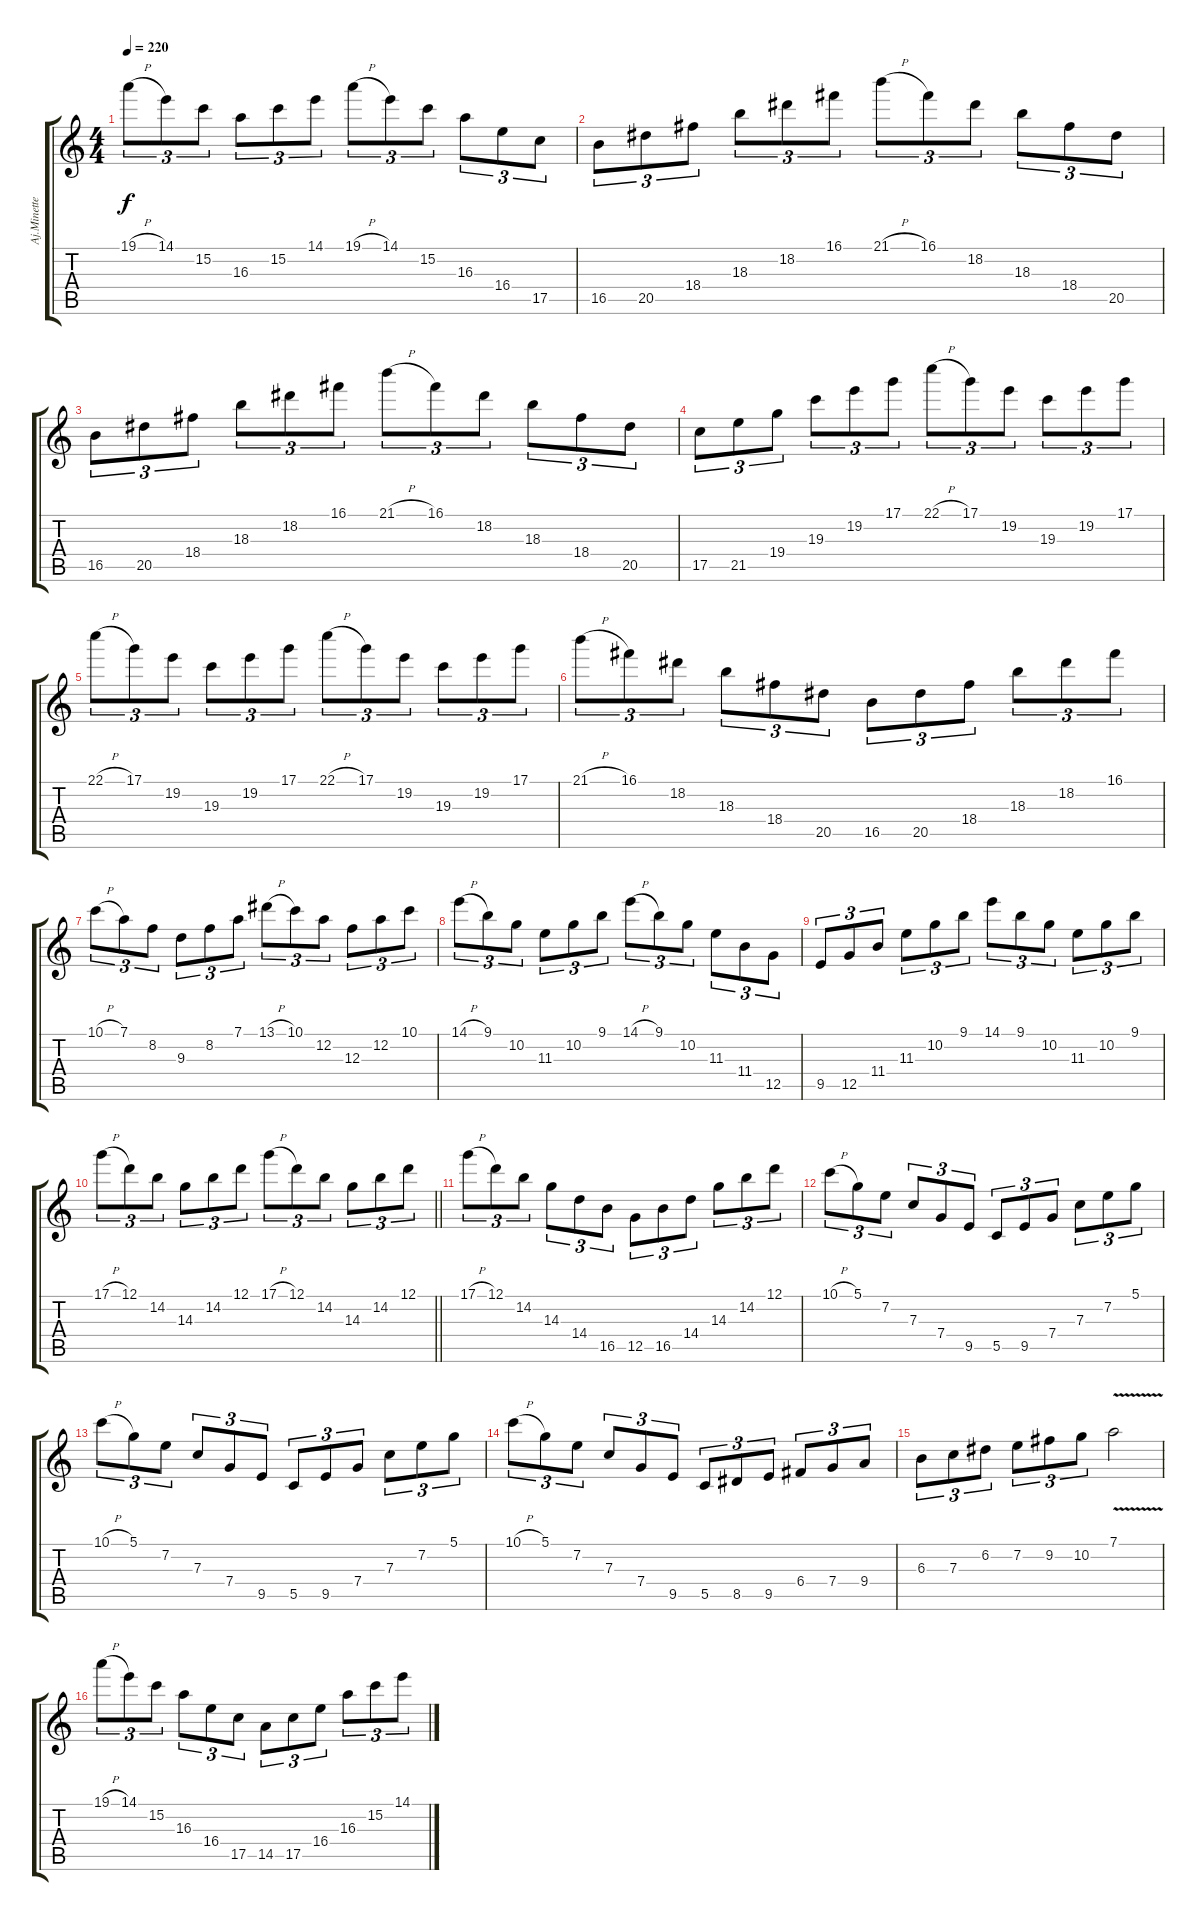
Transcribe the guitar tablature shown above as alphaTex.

\track ("Aj.Minette(Leader Guitar)" "Aj.Minette") {instrument distortionguitar}
\staff {score tabs}
\tuning (D4 A3 F3 C3 G2 C2) {hide}
\ts (4 4)
\tempo 220
\clef g2
\ks c
19.1{h}.8{tu (3 2) dy f} 14.1.8{tu (3 2)} 15.2.8{tu (3 2)} 16.3.8{tu (3 2)} 15.2.8{tu (3 2)} 14.1.8{tu (3 2)} 19.1{h}.8{tu (3 2)} 14.1.8{tu (3 2)} 15.2.8{tu (3 2)} 16.3.8{tu (3 2)} 16.4.8{tu (3 2)} 17.5.8{tu (3 2)} |
16.5.8{tu (3 2)} 20.5.8{tu (3 2)} 18.4.8{tu (3 2)} 18.3.8{tu (3 2)} 18.2.8{tu (3 2)} 16.1.8{tu (3 2)} 21.1{h}.8{tu (3 2)} 16.1.8{tu (3 2)} 18.2.8{tu (3 2)} 18.3.8{tu (3 2)} 18.4.8{tu (3 2)} 20.5.8{tu (3 2)} |
16.5.8{tu (3 2)} 20.5.8{tu (3 2)} 18.4.8{tu (3 2)} 18.3.8{tu (3 2)} 18.2.8{tu (3 2)} 16.1.8{tu (3 2)} 21.1{h}.8{tu (3 2)} 16.1.8{tu (3 2)} 18.2.8{tu (3 2)} 18.3.8{tu (3 2)} 18.4.8{tu (3 2)} 20.5.8{tu (3 2)} |
17.5.8{tu (3 2)} 21.5.8{tu (3 2)} 19.4.8{tu (3 2)} 19.3.8{tu (3 2)} 19.2.8{tu (3 2)} 17.1.8{tu (3 2)} 22.1{h}.8{tu (3 2)} 17.1.8{tu (3 2)} 19.2.8{tu (3 2)} 19.3.8{tu (3 2)} 19.2.8{tu (3 2)} 17.1.8{tu (3 2)} |
22.1{h}.8{tu (3 2)} 17.1.8{tu (3 2)} 19.2.8{tu (3 2)} 19.3.8{tu (3 2)} 19.2.8{tu (3 2)} 17.1.8{tu (3 2)} 22.1{h}.8{tu (3 2)} 17.1.8{tu (3 2)} 19.2.8{tu (3 2)} 19.3.8{tu (3 2)} 19.2.8{tu (3 2)} 17.1.8{tu (3 2)} |
21.1{h}.8{tu (3 2)} 16.1.8{tu (3 2)} 18.2.8{tu (3 2)} 18.3.8{tu (3 2)} 18.4.8{tu (3 2)} 20.5.8{tu (3 2)} 16.5.8{tu (3 2)} 20.5.8{tu (3 2)} 18.4.8{tu (3 2)} 18.3.8{tu (3 2)} 18.2.8{tu (3 2)} 16.1.8{tu (3 2)} |
10.1{h}.8{tu (3 2)} 7.1.8{tu (3 2)} 8.2.8{tu (3 2)} 9.3.8{tu (3 2)} 8.2.8{tu (3 2)} 7.1.8{tu (3 2)} 13.1{h}.8{tu (3 2)} 10.1.8{tu (3 2)} 12.2.8{tu (3 2)} 12.3.8{tu (3 2)} 12.2.8{tu (3 2)} 10.1.8{tu (3 2)} |
14.1{h}.8{tu (3 2)} 9.1.8{tu (3 2)} 10.2.8{tu (3 2)} 11.3.8{tu (3 2)} 10.2.8{tu (3 2)} 9.1.8{tu (3 2)} 14.1{h}.8{tu (3 2)} 9.1.8{tu (3 2)} 10.2.8{tu (3 2)} 11.3.8{tu (3 2)} 11.4.8{tu (3 2)} 12.5.8{tu (3 2)} |
9.5.8{tu (3 2)} 12.5.8{tu (3 2)} 11.4.8{tu (3 2)} 11.3.8{tu (3 2)} 10.2.8{tu (3 2)} 9.1.8{tu (3 2)} 14.1.8{tu (3 2)} 9.1.8{tu (3 2)} 10.2.8{tu (3 2)} 11.3.8{tu (3 2)} 10.2.8{tu (3 2)} 9.1.8{tu (3 2)} |
\barLineRight lightlight
17.1{h}.8{tu (3 2)} 12.1.8{tu (3 2)} 14.2.8{tu (3 2)} 14.3.8{tu (3 2)} 14.2.8{tu (3 2)} 12.1.8{tu (3 2)} 17.1{h}.8{tu (3 2)} 12.1.8{tu (3 2)} 14.2.8{tu (3 2)} 14.3.8{tu (3 2)} 14.2.8{tu (3 2)} 12.1.8{tu (3 2)} |
\section ("" "")
17.1{h}.8{tu (3 2)} 12.1.8{tu (3 2)} 14.2.8{tu (3 2)} 14.3.8{tu (3 2)} 14.4.8{tu (3 2)} 16.5.8{tu (3 2)} 12.5.8{tu (3 2)} 16.5.8{tu (3 2)} 14.4.8{tu (3 2)} 14.3.8{tu (3 2)} 14.2.8{tu (3 2)} 12.1.8{tu (3 2)} |
10.1{h}.8{tu (3 2)} 5.1.8{tu (3 2)} 7.2.8{tu (3 2)} 7.3.8{tu (3 2)} 7.4.8{tu (3 2)} 9.5.8{tu (3 2)} 5.5.8{tu (3 2)} 9.5.8{tu (3 2)} 7.4.8{tu (3 2)} 7.3.8{tu (3 2)} 7.2.8{tu (3 2)} 5.1.8{tu (3 2)} |
10.1{h}.8{tu (3 2)} 5.1.8{tu (3 2)} 7.2.8{tu (3 2)} 7.3.8{tu (3 2)} 7.4.8{tu (3 2)} 9.5.8{tu (3 2)} 5.5.8{tu (3 2)} 9.5.8{tu (3 2)} 7.4.8{tu (3 2)} 7.3.8{tu (3 2)} 7.2.8{tu (3 2)} 5.1.8{tu (3 2)} |
10.1{h}.8{tu (3 2)} 5.1.8{tu (3 2)} 7.2.8{tu (3 2)} 7.3.8{tu (3 2)} 7.4.8{tu (3 2)} 9.5.8{tu (3 2)} 5.5.8{tu (3 2)} 8.5.8{tu (3 2)} 9.5.8{tu (3 2)} 6.4.8{tu (3 2)} 7.4.8{tu (3 2)} 9.4.8{tu (3 2)} |
6.3.8{tu (3 2)} 7.3.8{tu (3 2)} 6.2.8{tu (3 2)} 7.2.8{tu (3 2)} 9.2.8{tu (3 2)} 10.2.8{tu (3 2)} 7.1{v}.2 |
19.1{h}.8{tu (3 2)} 14.1.8{tu (3 2)} 15.2.8{tu (3 2)} 16.3.8{tu (3 2)} 16.4.8{tu (3 2)} 17.5.8{tu (3 2)} 14.5.8{tu (3 2)} 17.5.8{tu (3 2)} 16.4.8{tu (3 2)} 16.3.8{tu (3 2)} 15.2.8{tu (3 2)} 14.1.8{tu (3 2)}
